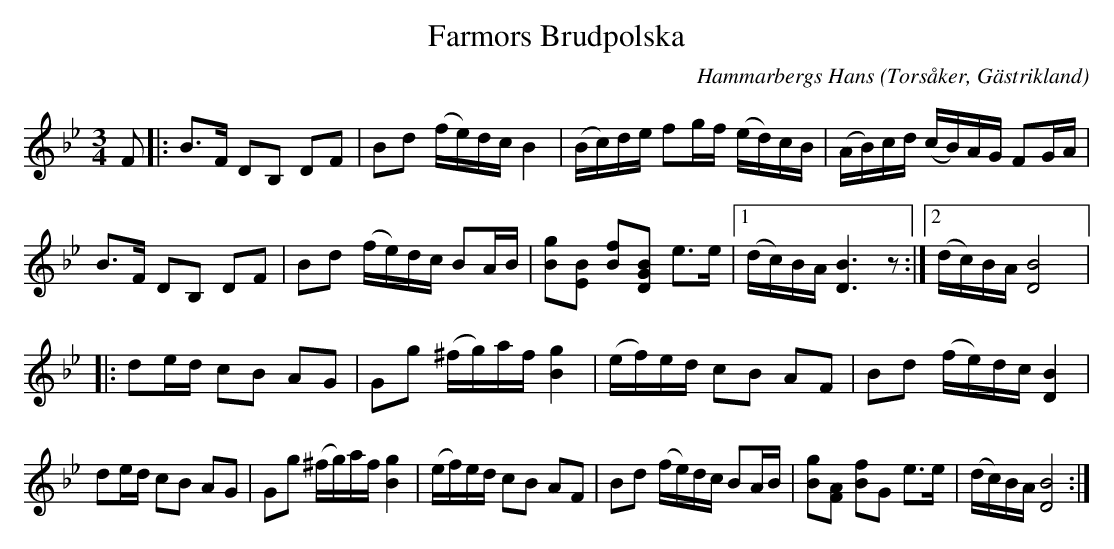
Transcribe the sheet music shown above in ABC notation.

X:1
T:Farmors Brudpolska
C:Hammarbergs Hans
O:Torsåker, Gästrikland
M:3/4
L:1/8
K:Gm
F|:B3/2F/2 DB, DF| Bd (f/2e/2)d/2c/2 B2|(B/2c/2)d/2e/2 fg/2f/2 (e/2d/2)c/2B/2|(A/2B/2)c/2d/2 (c/2B/2)A/2G/2 FG/2A/2|
B3/2F/2 DB, DF|Bd (f/2e/2)d/2c/2 BA/2B/2|[Bg][EB] [Bf][DGB] e3/2e/2|1(d/2c/2)B/2A/2 [DB]3 z:|2(d/2c/2)B/2A/2 [DB]4|:
 de/2d/2 cB AG|Gg (^f/2g/2)a/2f/2 [Bg]2|(e/2f/2)e/2d/2 cB AF|Bd (f/2e/2)d/2c/2 [DB]2|
de/2d/2 cB AG|Gg (^f/2g/2)a/2f/2 [Bg]2|(e/2f/2)e/2d/2 cB AF|Bd (f/2e/2)d/2c/2 BA/2B/2| [Bg][FA] [Bf]G e3/2e/2|(d/2c/2)B/2A/2 [DB]4:|
